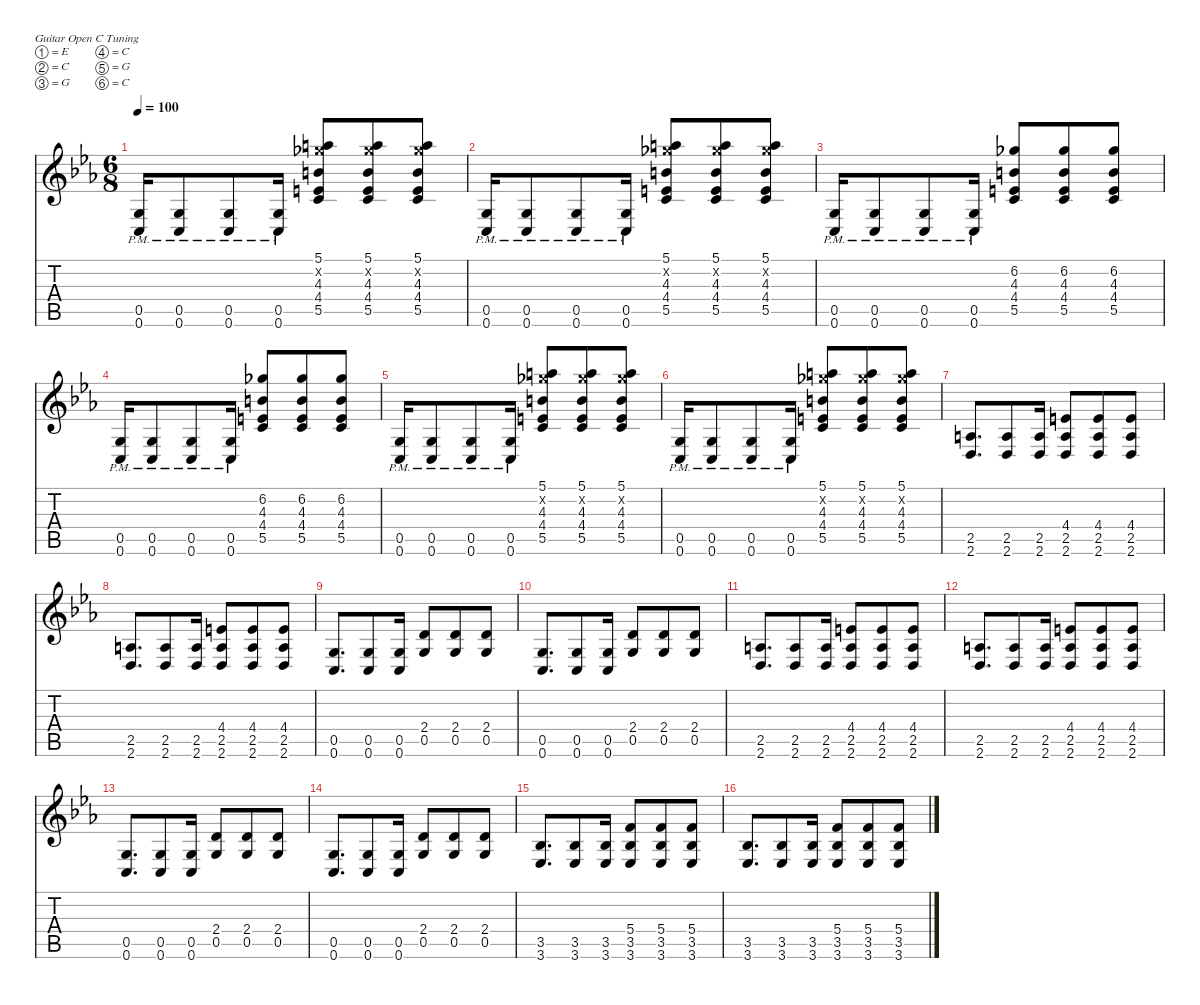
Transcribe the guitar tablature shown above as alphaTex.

\defaultSystemsLayout 4
\hideDynamics
\bracketExtendMode nobrackets
\singleTrackTrackNamePolicy hidden
\multiTrackTrackNamePolicy hidden
\firstSystemTrackNameMode fullname
\firstSystemTrackNameOrientation horizontal
\otherSystemsTrackNameOrientation horizontal
\track ("Guitar" "dist.guit.") {instrument distortionguitar}
\staff {score tabs}
\tuning (E4 C4 G3 C3 G2 C2)
\ts (6 8)
\tempo 100
\clef g2
\ks eb
(0.5{pm acc forcenatural} 0.6{pm acc forcenatural}).16{dy f beam Up} (0.5{pm acc forcenatural} 0.6{pm acc forcenatural}).8{beam Up} (0.5{pm acc forcenatural} 0.6{pm acc forcenatural}).8{beam Up} (0.5{pm acc forcenatural} 0.6{pm acc forcenatural}).16{beam Up} (5.1{acc forcenatural} 6.2{x acc b} 4.3{acc forcenatural} 4.4{acc forcenatural} 5.5{acc forcenatural}).8{beam Up} (5.1{acc forcenatural} 6.2{x acc b} 4.3{acc forcenatural} 4.4{acc forcenatural} 5.5{acc forcenatural}).8{beam Down} (5.1{acc forcenatural} 6.2{x acc b} 4.3{acc forcenatural} 4.4{acc forcenatural} 5.5{acc forcenatural}).8{beam Down} |
(0.5{pm acc forcenatural} 0.6{pm acc forcenatural}).16{beam Up} (0.5{pm acc forcenatural} 0.6{pm acc forcenatural}).8{beam Up} (0.5{pm acc forcenatural} 0.6{pm acc forcenatural}).8{beam Up} (0.5{pm acc forcenatural} 0.6{pm acc forcenatural}).16{beam Up} (5.1{acc forcenatural} 6.2{x acc b} 4.3{acc forcenatural} 4.4{acc forcenatural} 5.5{acc forcenatural}).8{beam Up} (5.1{acc forcenatural} 6.2{x acc b} 4.3{acc forcenatural} 4.4{acc forcenatural} 5.5{acc forcenatural}).8{beam Down} (5.1{acc forcenatural} 6.2{x acc b} 4.3{acc forcenatural} 4.4{acc forcenatural} 5.5{acc forcenatural}).8{beam Down} |
(0.5{pm acc forcenatural} 0.6{pm acc forcenatural}).16{beam Up} (0.5{pm acc forcenatural} 0.6{pm acc forcenatural}).8{beam Up} (0.5{pm acc forcenatural} 0.6{pm acc forcenatural}).8{beam Up} (0.5{pm acc forcenatural} 0.6{pm acc forcenatural}).16{beam Up} (6.2{acc b} 4.3{acc forcenatural} 4.4{acc forcenatural} 5.5{acc forcenatural}).8{beam Up} (6.2{acc b} 4.3{acc forcenatural} 4.4{acc forcenatural} 5.5{acc forcenatural}).8{beam Up} (6.2{acc b} 4.3{acc forcenatural} 4.4{acc forcenatural} 5.5{acc forcenatural}).8{beam Up} |
(0.5{pm acc forcenatural} 0.6{pm acc forcenatural}).16{beam Up} (0.5{pm acc forcenatural} 0.6{pm acc forcenatural}).8{beam Up} (0.5{pm acc forcenatural} 0.6{pm acc forcenatural}).8{beam Up} (0.5{pm acc forcenatural} 0.6{pm acc forcenatural}).16{beam Up} (6.2{acc b} 4.3{acc forcenatural} 4.4{acc forcenatural} 5.5{acc forcenatural}).8{beam Up} (6.2{acc b} 4.3{acc forcenatural} 4.4{acc forcenatural} 5.5{acc forcenatural}).8{beam Up} (6.2{acc b} 4.3{acc forcenatural} 4.4{acc forcenatural} 5.5{acc forcenatural}).8{beam Up} |
(0.5{pm acc forcenatural} 0.6{pm acc forcenatural}).16{beam Up} (0.5{pm acc forcenatural} 0.6{pm acc forcenatural}).8{beam Up} (0.5{pm acc forcenatural} 0.6{pm acc forcenatural}).8{beam Up} (0.5{pm acc forcenatural} 0.6{pm acc forcenatural}).16{beam Up} (5.1{acc forcenatural} 6.2{x acc b} 4.3{acc forcenatural} 4.4{acc forcenatural} 5.5{acc forcenatural}).8{beam Up} (5.1{acc forcenatural} 6.2{x acc b} 4.3{acc forcenatural} 4.4{acc forcenatural} 5.5{acc forcenatural}).8{beam Down} (5.1{acc forcenatural} 6.2{x acc b} 4.3{acc forcenatural} 4.4{acc forcenatural} 5.5{acc forcenatural}).8{beam Down} |
(0.5{pm acc forcenatural} 0.6{pm acc forcenatural}).16{beam Up} (0.5{pm acc forcenatural} 0.6{pm acc forcenatural}).8{beam Up} (0.5{pm acc forcenatural} 0.6{pm acc forcenatural}).8{beam Up} (0.5{pm acc forcenatural} 0.6{pm acc forcenatural}).16{beam Up} (5.1{acc forcenatural} 6.2{x acc b} 4.3{acc forcenatural} 4.4{acc forcenatural} 5.5{acc forcenatural}).8{beam Up} (5.1{acc forcenatural} 6.2{x acc b} 4.3{acc forcenatural} 4.4{acc forcenatural} 5.5{acc forcenatural}).8{beam Down} (5.1{acc forcenatural} 6.2{x acc b} 4.3{acc forcenatural} 4.4{acc forcenatural} 5.5{acc forcenatural}).8{beam Down} |
(2.5{acc forcenatural} 2.6{acc forcenatural}).8{d beam Up} (2.5{acc forcenatural} 2.6{acc forcenatural}).8{beam Up} (2.5{acc forcenatural} 2.6{acc forcenatural}).16{beam Up} (4.4{acc forcenatural} 2.5{acc forcenatural} 2.6{acc forcenatural}).8{beam Up} (4.4{acc forcenatural} 2.5{acc forcenatural} 2.6{acc forcenatural}).8{beam Up} (4.4{acc forcenatural} 2.5{acc forcenatural} 2.6{acc forcenatural}).8{beam Up} |
(2.5{acc forcenatural} 2.6{acc forcenatural}).8{d beam Up} (2.5{acc forcenatural} 2.6{acc forcenatural}).8{beam Up} (2.5{acc forcenatural} 2.6{acc forcenatural}).16{beam Up} (4.4{acc forcenatural} 2.5{acc forcenatural} 2.6{acc forcenatural}).8{beam Up} (4.4{acc forcenatural} 2.5{acc forcenatural} 2.6{acc forcenatural}).8{beam Up} (4.4{acc forcenatural} 2.5{acc forcenatural} 2.6{acc forcenatural}).8{beam Up} |
(0.5{acc forcenatural} 0.6{acc forcenatural}).8{d beam Up} (0.5{acc forcenatural} 0.6{acc forcenatural}).8{beam Up} (0.5{acc forcenatural} 0.6{acc forcenatural}).16{beam Up} (2.4{acc forcenatural} 0.5{acc forcenatural}).8{beam Up} (2.4{acc forcenatural} 0.5{acc forcenatural}).8{beam Up} (2.4{acc forcenatural} 0.5{acc forcenatural}).8{beam Up} |
(0.5{acc forcenatural} 0.6{acc forcenatural}).8{d beam Up} (0.5{acc forcenatural} 0.6{acc forcenatural}).8{beam Up} (0.5{acc forcenatural} 0.6{acc forcenatural}).16{beam Up} (2.4{acc forcenatural} 0.5{acc forcenatural}).8{beam Up} (2.4{acc forcenatural} 0.5{acc forcenatural}).8{beam Up} (2.4{acc forcenatural} 0.5{acc forcenatural}).8{beam Up} |
(2.5{acc forcenatural} 2.6{acc forcenatural}).8{d beam Up} (2.5{acc forcenatural} 2.6{acc forcenatural}).8{beam Up} (2.5{acc forcenatural} 2.6{acc forcenatural}).16{beam Up} (4.4{acc forcenatural} 2.5{acc forcenatural} 2.6{acc forcenatural}).8{beam Up} (4.4{acc forcenatural} 2.5{acc forcenatural} 2.6{acc forcenatural}).8{beam Up} (4.4{acc forcenatural} 2.5{acc forcenatural} 2.6{acc forcenatural}).8{beam Up} |
(2.5{acc forcenatural} 2.6{acc forcenatural}).8{d beam Up} (2.5{acc forcenatural} 2.6{acc forcenatural}).8{beam Up} (2.5{acc forcenatural} 2.6{acc forcenatural}).16{beam Up} (4.4{acc forcenatural} 2.5{acc forcenatural} 2.6{acc forcenatural}).8{beam Up} (4.4{acc forcenatural} 2.5{acc forcenatural} 2.6{acc forcenatural}).8{beam Up} (4.4{acc forcenatural} 2.5{acc forcenatural} 2.6{acc forcenatural}).8{beam Up} |
(0.5{acc forcenatural} 0.6{acc forcenatural}).8{d beam Up} (0.5{acc forcenatural} 0.6{acc forcenatural}).8{beam Up} (0.5{acc forcenatural} 0.6{acc forcenatural}).16{beam Up} (2.4{acc forcenatural} 0.5{acc forcenatural}).8{beam Up} (2.4{acc forcenatural} 0.5{acc forcenatural}).8{beam Up} (2.4{acc forcenatural} 0.5{acc forcenatural}).8{beam Up} |
(0.5{acc forcenatural} 0.6{acc forcenatural}).8{d beam Up} (0.5{acc forcenatural} 0.6{acc forcenatural}).8{beam Up} (0.5{acc forcenatural} 0.6{acc forcenatural}).16{beam Up} (2.4{acc forcenatural} 0.5{acc forcenatural}).8{beam Up} (2.4{acc forcenatural} 0.5{acc forcenatural}).8{beam Up} (2.4{acc forcenatural} 0.5{acc forcenatural}).8{beam Up} |
(3.5{acc b} 3.6{acc b}).8{d beam Up} (3.5{acc b} 3.6{acc b}).8{beam Up} (3.5{acc b} 3.6{acc b}).16{beam Up} (5.4{acc forcenatural} 3.5{acc b} 3.6{acc b}).8{beam Up} (5.4{acc forcenatural} 3.5{acc b} 3.6{acc b}).8{beam Up} (5.4{acc forcenatural} 3.5{acc b} 3.6{acc b}).8{beam Up} |
(3.5{acc b} 3.6{acc b}).8{d beam Up} (3.5{acc b} 3.6{acc b}).8{beam Up} (3.5{acc b} 3.6{acc b}).16{beam Up} (5.4{acc forcenatural} 3.5{acc b} 3.6{acc b}).8{beam Up} (5.4{acc forcenatural} 3.5{acc b} 3.6{acc b}).8{beam Up} (5.4{acc forcenatural} 3.5{acc b} 3.6{acc b}).8{beam Up}
